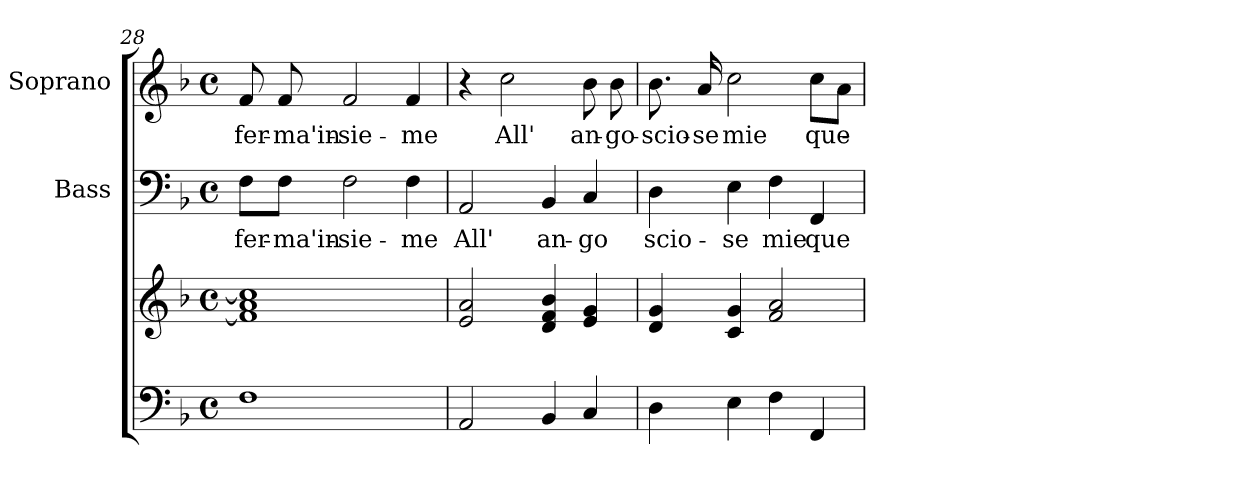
**kern	**kern	**kern	**text	**kern	**text
*part3	*part3	*part2	*part2	*part1	*part1
*staff4	*staff3	*staff2	*staff2	*staff1	*staff1
*	*	*I"Bass	*	*I"Soprano	*
*	*	*I'B	*	*I'S	*
*clefF4	*clefG2	*clefF4	*	*clefG2	*
*k[b-]	*k[b-]	*k[b-]	*	*k[b-]	*
*F:	*F:	*F:	*	*F:	*
*M4/4	*M4/4	*M4/4	*	*M4/4	*
*met(c)	*met(c)	*met(c)	*	*met(c)	*
=28	=28	=28	=28	=28	=28
1F	1f] 1a 1cc]	8F\L	-fer-	8f/	-fer-
.	.	8F\J	-ma'in-	8f/	-ma'in-
.	.	2F\	-sie-	2f/	-sie-
.	.	4F\	-me	4f/	-me
=29	=29	=29	=29	=29	=29
2AA/	2e/ 2a/	2AA/	All'	4r	.
.	.	.	.	2cc\	All'
4BB-/	4d/ 4f/ 4b-/	4BB-/	an-	.	.
4C/	4e/ 4g/	4C/	-go	8b-\	an-
.	.	.	.	8b-\	-go-
=30	=30	=30	=30	=30	=30
4D\	4d/ 4g/	4D\	scio-	8.b-\	-scio-
.	.	.	.	16a/	-se
4E\	4c/ 4g/	4E\	-se	2cc\	mie
4F\	2f/ 2a/	4F\	mie	.	.
4FF/	.	4FF/	que-	8cc\L	que-
.	.	.	.	8a\J	.
=	=	=	=	=	=
*-	*-	*-	*-	*-	*-
